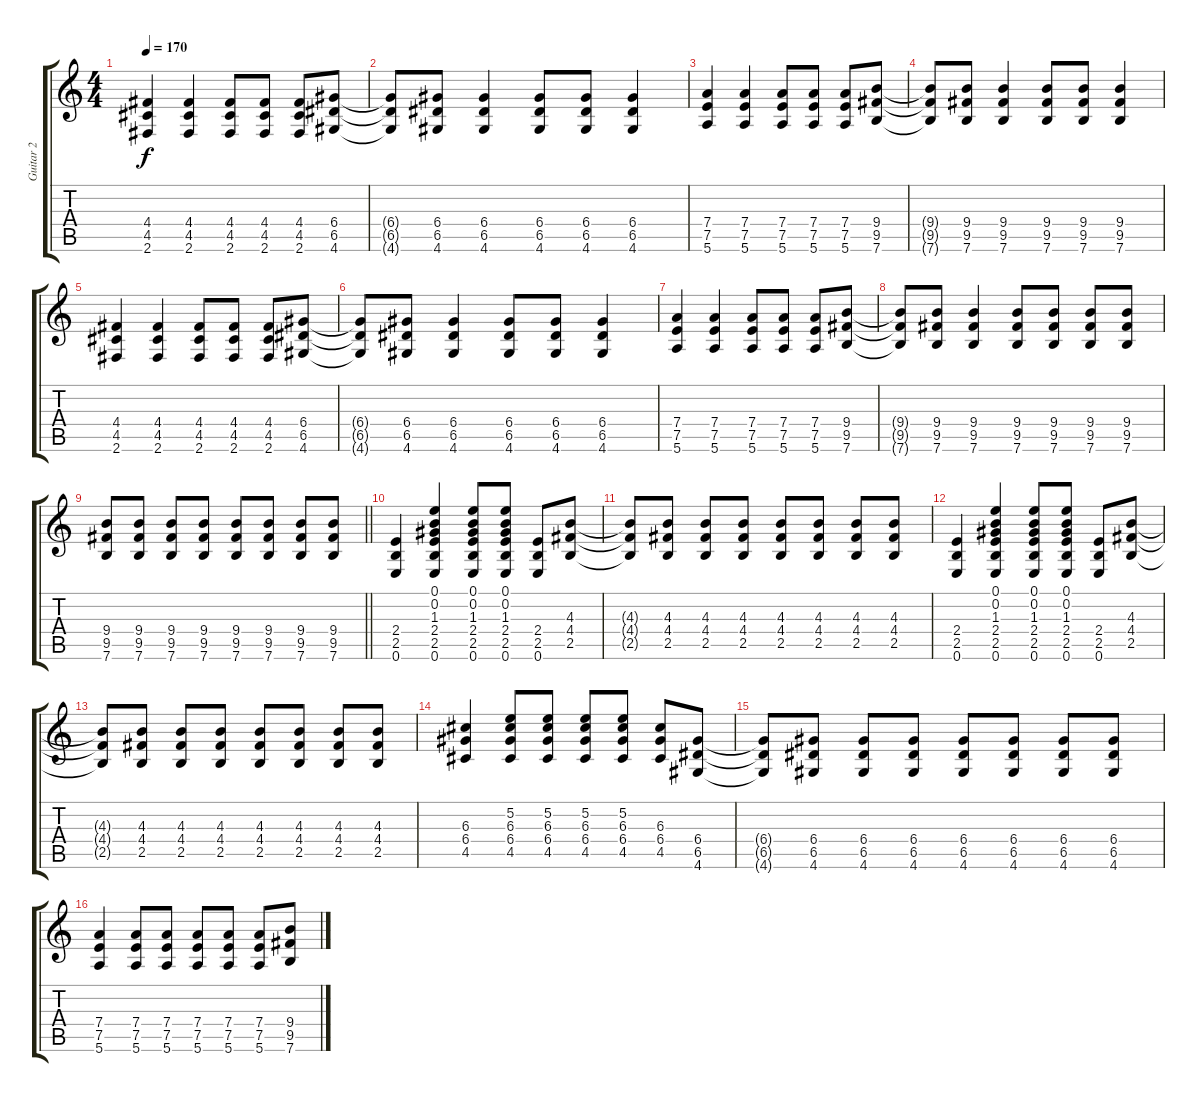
\track ("Guitar 2" "Guitar 2") {instrument overdrivenguitar}
\staff {score tabs}
\tuning (E4 B3 G3 D3 A2 E2) {hide}
\ts (4 4)
\tempo 170
\clef g2
\ks c
(4.4 4.5 2.6).4{dy f} (4.4 4.5 2.6).4 (4.4 4.5 2.6).8 (4.4 4.5 2.6).8 (4.4 4.5 2.6).8 (6.4 6.5 4.6).8 |
(6.4{t} 6.5{t} 4.6{t}).8 (6.4 6.5 4.6).8 (6.4 6.5 4.6).4 (6.4 6.5 4.6).8 (6.4 6.5 4.6).8 (6.4 6.5 4.6).4 |
(7.4 7.5 5.6).4 (7.4 7.5 5.6).4 (7.4 7.5 5.6).8 (7.4 7.5 5.6).8 (7.4 7.5 5.6).8 (9.4 9.5 7.6).8 |
(9.4{t} 9.5{t} 7.6{t}).8 (9.4 9.5 7.6).8 (9.4 9.5 7.6).4 (9.4 9.5 7.6).8 (9.4 9.5 7.6).8 (9.4 9.5 7.6).4 |
(4.4 4.5 2.6).4 (4.4 4.5 2.6).4 (4.4 4.5 2.6).8 (4.4 4.5 2.6).8 (4.4 4.5 2.6).8 (6.4 6.5 4.6).8 |
(6.4{t} 6.5{t} 4.6{t}).8 (6.4 6.5 4.6).8 (6.4 6.5 4.6).4 (6.4 6.5 4.6).8 (6.4 6.5 4.6).8 (6.4 6.5 4.6).4 |
(7.4 7.5 5.6).4 (7.4 7.5 5.6).4 (7.4 7.5 5.6).8 (7.4 7.5 5.6).8 (7.4 7.5 5.6).8 (9.4 9.5 7.6).8 |
(9.4{t} 9.5{t} 7.6{t}).8 (9.4 9.5 7.6).8 (9.4 9.5 7.6).4 (9.4 9.5 7.6).8 (9.4 9.5 7.6).8 (9.4 9.5 7.6).8 (9.4 9.5 7.6).8 |
\barLineRight lightlight
(9.4 9.5 7.6).8 (9.4 9.5 7.6).8 (9.4 9.5 7.6).8 (9.4 9.5 7.6).8 (9.4 9.5 7.6).8 (9.4 9.5 7.6).8 (9.4 9.5 7.6).8 (9.4 9.5 7.6).8 |
(2.4 2.5 0.6).4 (0.1 0.2 1.3 2.4 2.5 0.6).4 (0.1 0.2 1.3 2.4 2.5 0.6).8 (0.1 0.2 1.3 2.4 2.5 0.6).8 (2.4 2.5 0.6).8 (4.3 4.4 2.5).8 |
(4.3{t} 4.4{t} 2.5{t}).8 (4.3 4.4 2.5).8 (4.3 4.4 2.5).8 (4.3 4.4 2.5).8 (4.3 4.4 2.5).8 (4.3 4.4 2.5).8 (4.3 4.4 2.5).8 (4.3 4.4 2.5).8 |
(2.4 2.5 0.6).4 (0.1 0.2 1.3 2.4 2.5 0.6).4 (0.1 0.2 1.3 2.4 2.5 0.6).8 (0.1 0.2 1.3 2.4 2.5 0.6).8 (2.4 2.5 0.6).8 (4.3 4.4 2.5).8 |
(4.3{t} 4.4{t} 2.5{t}).8 (4.3 4.4 2.5).8 (4.3 4.4 2.5).8 (4.3 4.4 2.5).8 (4.3 4.4 2.5).8 (4.3 4.4 2.5).8 (4.3 4.4 2.5).8 (4.3 4.4 2.5).8 |
(6.3 6.4 4.5).4 (5.2 6.3 6.4 4.5).8 (5.2 6.3 6.4 4.5).8 (5.2 6.3 6.4 4.5).8 (5.2 6.3 6.4 4.5).8 (6.3 6.4 4.5).8 (6.4 6.5 4.6).8 |
(6.4{t} 6.5{t} 4.6{t}).8 (6.4 6.5 4.6).8 (6.4 6.5 4.6).8 (6.4 6.5 4.6).8 (6.4 6.5 4.6).8 (6.4 6.5 4.6).8 (6.4 6.5 4.6).8 (6.4 6.5 4.6).8 |
(7.4 7.5 5.6).4 (7.4 7.5 5.6).8 (7.4 7.5 5.6).8 (7.4 7.5 5.6).8 (7.4 7.5 5.6).8 (7.4 7.5 5.6).8 (9.4 9.5 7.6).8
